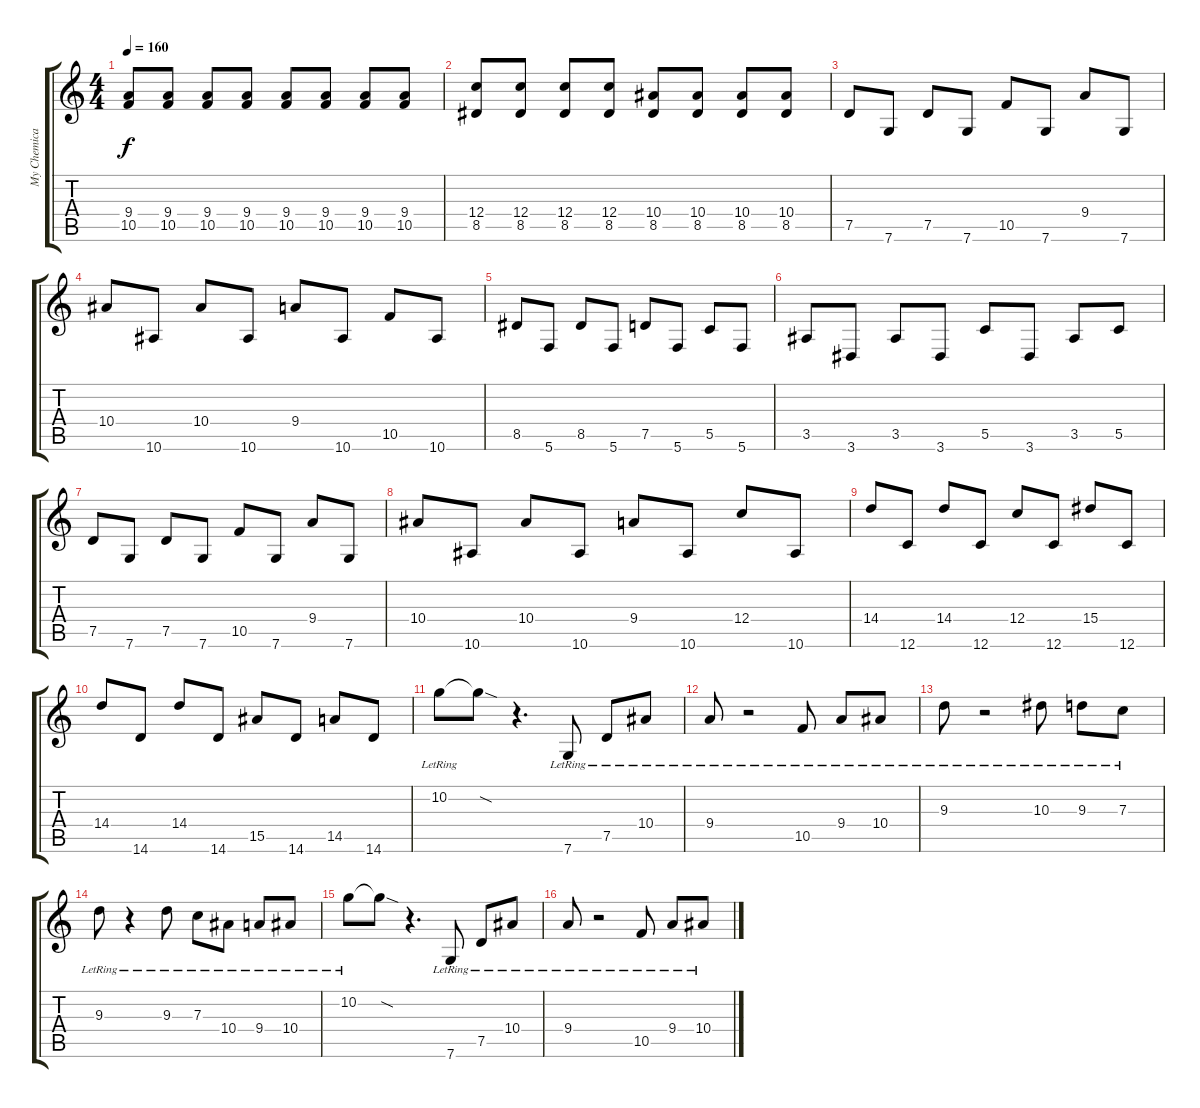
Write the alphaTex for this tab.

\track ("My Chemical Kevin" "My Chemica") {instrument overdrivenguitar}
\staff {score tabs}
\tuning (D4 A3 F3 C3 G2 C2) {hide}
\ts (4 4)
\tempo 160
\clef g2
\ks c
(9.4 10.5).8{dy f} (9.4 10.5).8 (9.4 10.5).8 (9.4 10.5).8 (9.4 10.5).8 (9.4 10.5).8 (9.4 10.5).8 (9.4 10.5).8 |
(12.4 8.5).8 (12.4 8.5).8 (12.4 8.5).8 (12.4 8.5).8 (10.4 8.5).8 (10.4 8.5).8 (10.4 8.5).8 (10.4 8.5).8 |
7.5.8 7.6.8 7.5.8 7.6.8 10.5.8 7.6.8 9.4.8 7.6.8 |
10.4.8 10.6.8 10.4.8 10.6.8 9.4.8 10.6.8 10.5.8 10.6.8 |
8.5.8 5.6.8 8.5.8 5.6.8 7.5.8 5.6.8 5.5.8 5.6.8 |
3.5.8 3.6.8 3.5.8 3.6.8 5.5.8 3.6.8 3.5.8 5.5.8 |
7.5.8 7.6.8 7.5.8 7.6.8 10.5.8 7.6.8 9.4.8 7.6.8 |
10.4.8 10.6.8 10.4.8 10.6.8 9.4.8 10.6.8 12.4.8 10.6.8 |
14.4.8 12.6.8 14.4.8 12.6.8 12.4.8 12.6.8 15.4.8 12.6.8 |
14.4.8 14.6.8 14.4.8 14.6.8 15.5.8 14.6.8 14.5.8 14.6.8 |
10.2{lr}.8 10.2{sod t}.8 r.4{d} 7.6{lr}.8 7.5{lr}.8 10.4{lr}.8 |
9.4{lr}.8 r.2 10.5{lr}.8 9.4{lr}.8 10.4{lr}.8 |
9.3{lr}.8 r.2 10.3{lr}.8 9.3{lr}.8 7.3{lr}.8 |
9.3{lr}.8 r.4 9.3{lr}.8 7.3{lr}.8 10.4{lr}.8 9.4{lr}.8 10.4{lr}.8 |
10.2{lr}.8 10.2{sod t}.8 r.4{d} 7.6{lr}.8 7.5{lr}.8 10.4{lr}.8 |
9.4{lr}.8 r.2 10.5{lr}.8 9.4{lr}.8 10.4{lr}.8
